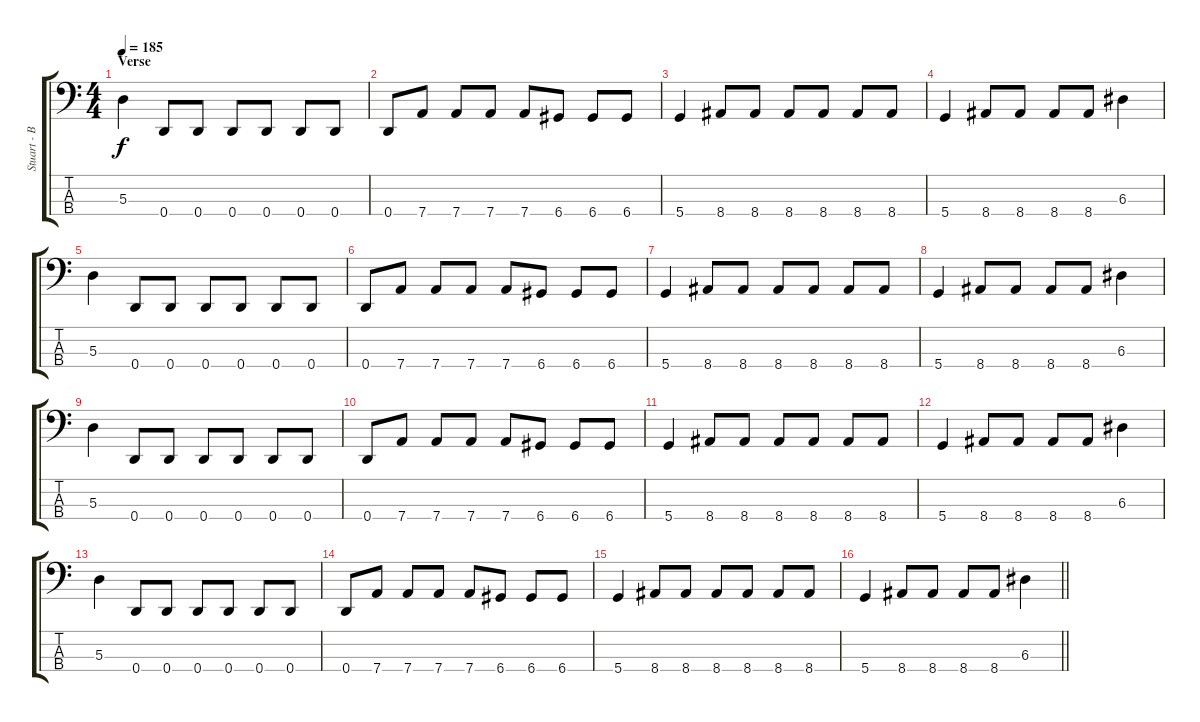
\track ("Stuart - Bass" "Stuart - B") {instrument electricbasspick}
\staff {score tabs}
\tuning (G2 D2 A1 D1) {hide}
\ts (4 4)
\section ("" "Verse")
\tempo 185
\clef f4
\ks c
5.3.4{dy f volume 15} 0.4.8 0.4.8 0.4.8 0.4.8 0.4.8 0.4.8 |
0.4.8 7.4.8 7.4.8 7.4.8 7.4.8 6.4.8 6.4.8 6.4.8 |
5.4.4 8.4.8 8.4.8 8.4.8 8.4.8 8.4.8 8.4.8 |
5.4.4 8.4.8 8.4.8 8.4.8 8.4.8 6.3.4 |
5.3.4 0.4.8 0.4.8 0.4.8 0.4.8 0.4.8 0.4.8 |
0.4.8 7.4.8 7.4.8 7.4.8 7.4.8 6.4.8 6.4.8 6.4.8 |
5.4.4 8.4.8 8.4.8 8.4.8 8.4.8 8.4.8 8.4.8 |
5.4.4 8.4.8 8.4.8 8.4.8 8.4.8 6.3.4 |
5.3.4 0.4.8 0.4.8 0.4.8 0.4.8 0.4.8 0.4.8 |
0.4.8 7.4.8 7.4.8 7.4.8 7.4.8 6.4.8 6.4.8 6.4.8 |
5.4.4 8.4.8 8.4.8 8.4.8 8.4.8 8.4.8 8.4.8 |
5.4.4 8.4.8 8.4.8 8.4.8 8.4.8 6.3.4 |
5.3.4 0.4.8 0.4.8 0.4.8 0.4.8 0.4.8 0.4.8 |
0.4.8 7.4.8 7.4.8 7.4.8 7.4.8 6.4.8 6.4.8 6.4.8 |
5.4.4 8.4.8 8.4.8 8.4.8 8.4.8 8.4.8 8.4.8 |
\barLineRight lightlight
5.4.4 8.4.8 8.4.8 8.4.8 8.4.8 6.3.4
